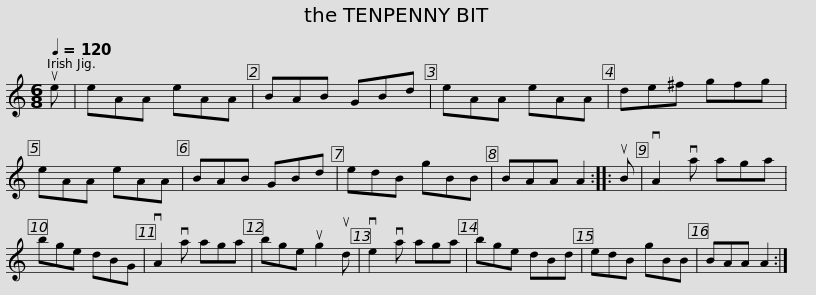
X:1
L:1/8
Q:1/4=120
M:6/8
I:linebreak $
K:C
V:1 treble
V:1
 ue | eAA eAA | BAB GBd | eAA eAA | de^f gfg | %5
 eAA eAA | BAB GBd | edB gBB |$ BAA A2 :: uB | %10
 vA2 va aga | bge dBG | vA2 va aga | bge ug2 ud | ve2 va aga | %15
 bge dBd |$ edB gBB | BAA A2 :| %18
